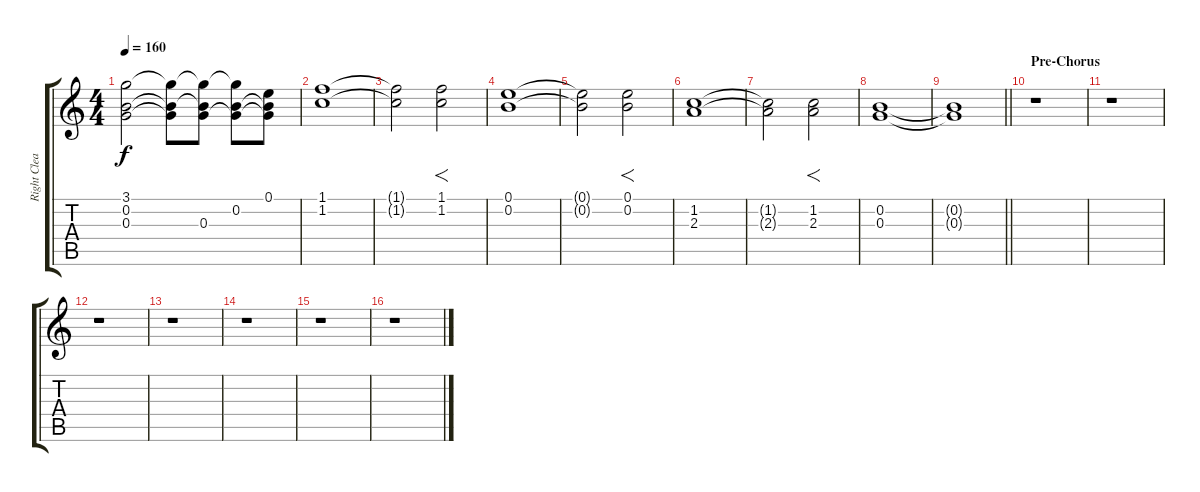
\track ("Right Clean Background Guitar" "Right Clea") {instrument electricguitarclean}
\staff {score tabs}
\tuning (E4 B3 G3 D3 A2 E2) {hide}
\ts (4 4)
\tempo 160
\clef g2
\ks c
(3.1{t} 0.2{t} 0.3{t}).2{dy f} (3.1{t} 0.2{t} 0.3{t}).8 (3.1{t} 0.2{t} 0.3).8 (3.1{t} 0.2 0.3{t}).8 (0.1 0.2{t} 0.3{t}).8 |
(1.1 1.2).1 |
(1.1{t} 1.2{t}).2 (1.1 1.2).2{f} |
(0.1 0.2).1 |
(0.1{t} 0.2{t}).2 (0.1 0.2).2{f} |
(1.2 2.3).1 |
(1.2{t} 2.3{t}).2 (1.2 2.3).2{f} |
(0.2 0.3).1 |
\barLineRight lightlight
(0.2{t} 0.3{t}).1 |
\section ("" "Pre-Chorus")
r.1 |
r.1 |
r.1 |
r.1 |
r.1 |
r.1 |
r.1
